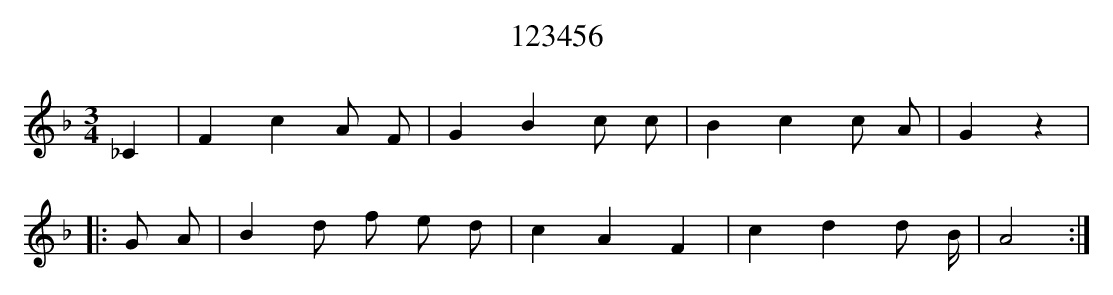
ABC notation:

X:1
T:123456
M:3/4
L:1/16
K:F
 _C4| F4 c4 A2 F2| G4 B4 c2 c2| B4 c4 c2 A2| G4 z4|
|: G2 A2| B4 d2 f2 e2 d2| c4 A4 F4| c4 d4 d2 B1| A8:|
